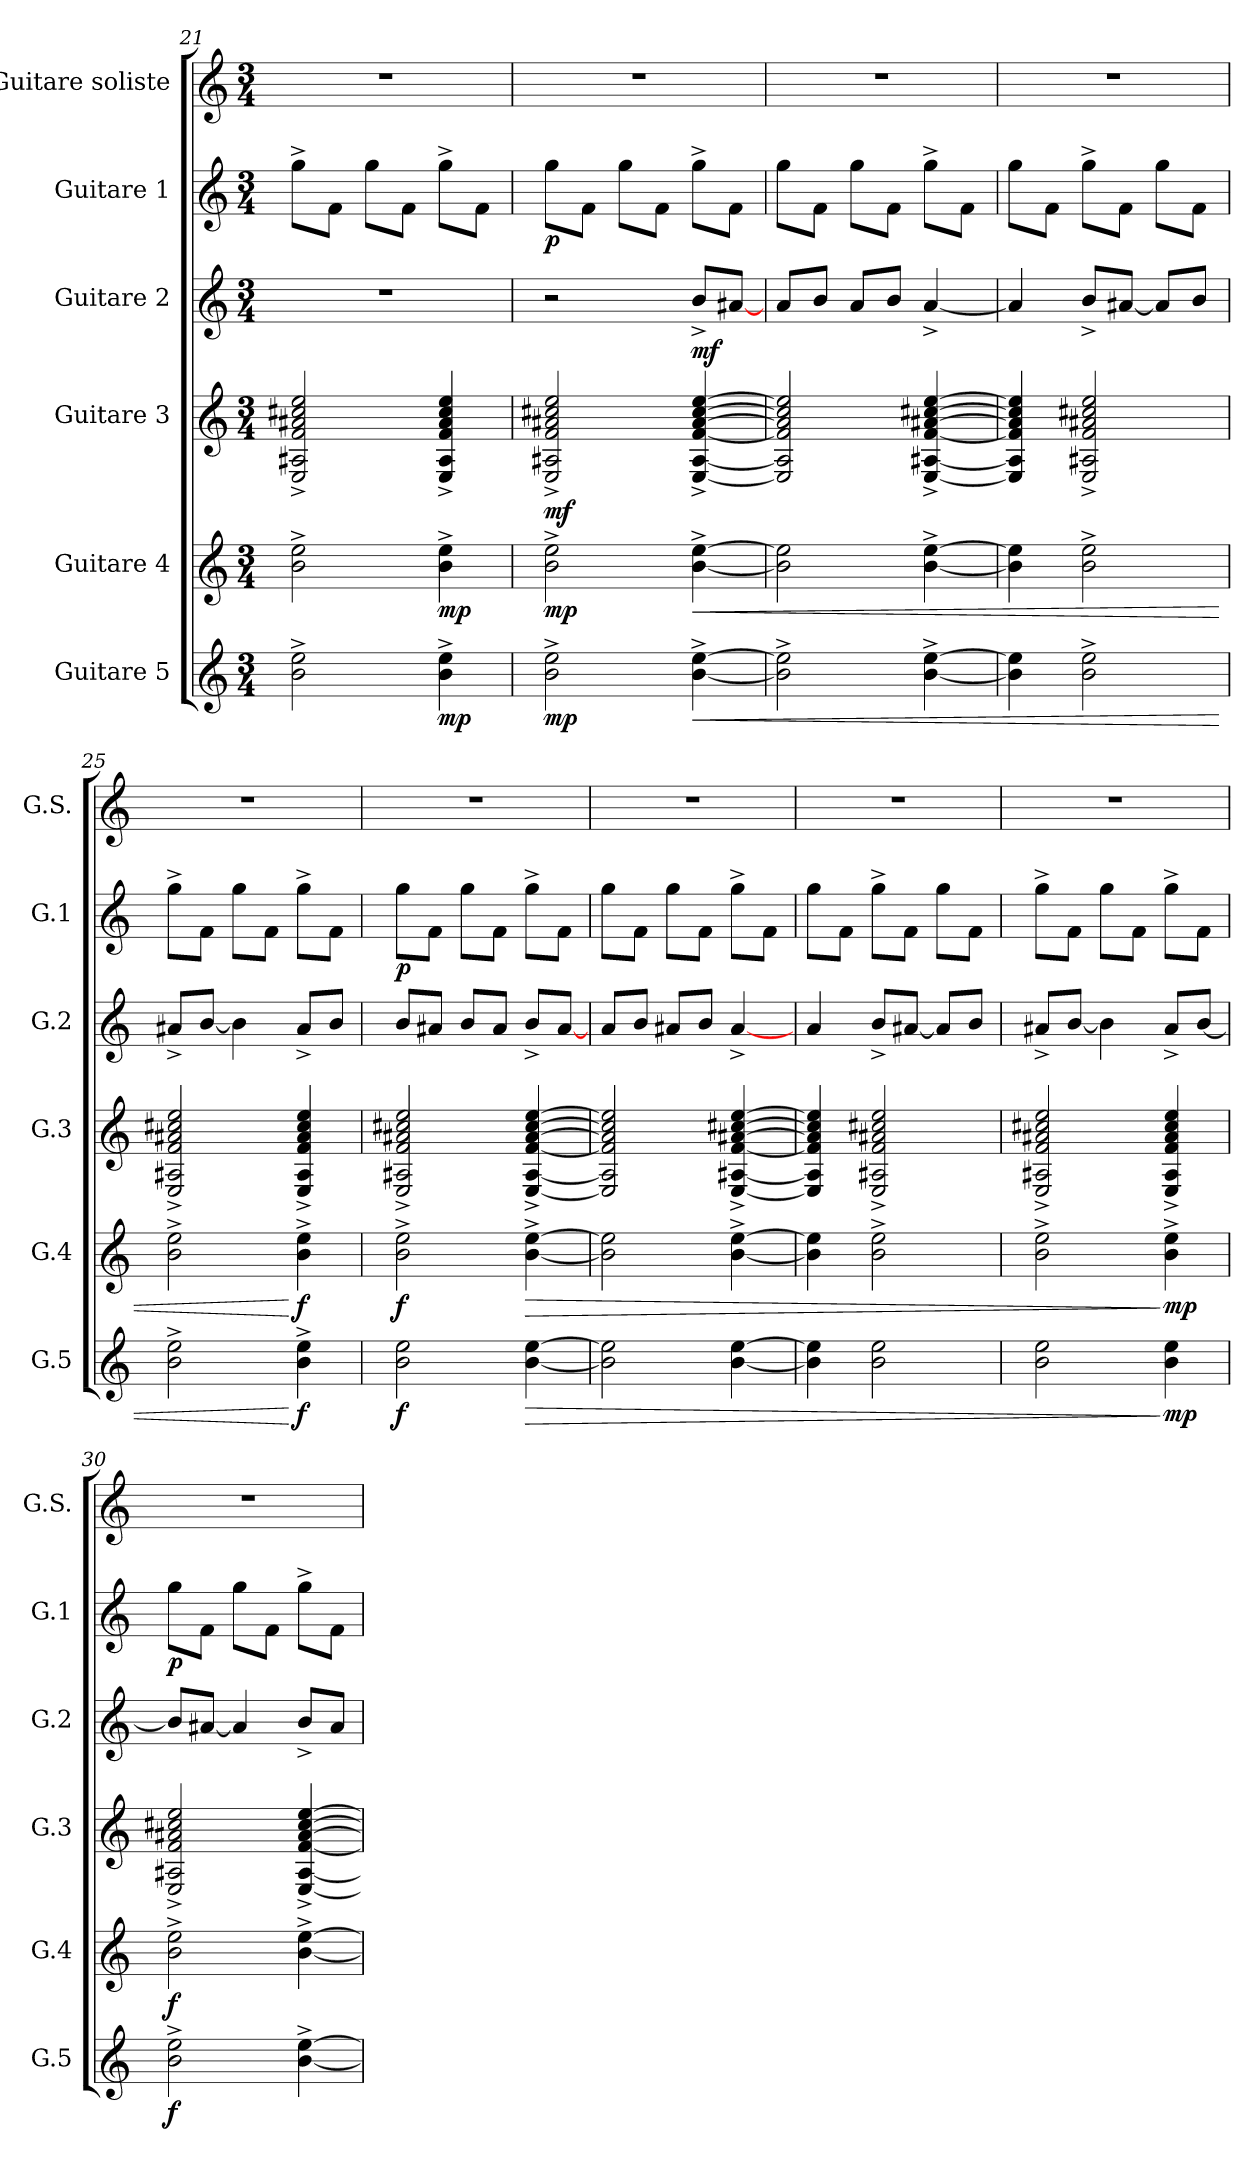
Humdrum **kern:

**kern	**dynam	**kern	**dynam	**kern	**dynam	**kern	**dynam	**kern	**dynam	**kern
*part6	*part6	*part5	*part5	*part4	*part4	*part3	*part3	*part2	*part2	*part1
*staff6	*staff6	*staff5	*staff5	*staff4	*staff4	*staff3	*staff3	*staff2	*staff2	*staff1
*I"Guitare 5	*	*I"Guitare 4	*	*I"Guitare 3	*	*I"Guitare 2	*	*I"Guitare 1	*	*I"Guitare soliste
*I'G.5	*	*I'G.4	*	*I'G.3	*	*I'G.2	*	*I'G.1	*	*I'G.S.
*clefG2	*	*clefG2	*	*clefG2	*	*clefG2	*	*clefG2	*	*clefG2
*ITrd7c12	*	*ITrd7c12	*	*ITrd7c12	*	*ITrd7c12	*	*ITrd7c12	*	*ITrd7c12
*k[]	*	*k[]	*	*k[]	*	*k[]	*	*k[]	*	*k[]
*C:	*	*C:	*	*C:	*	*C:	*	*C:	*	*C:
*M3/4	*	*M3/4	*	*M3/4	*	*M3/4	*	*M3/4	*	*M3/4
=21	=21	=21	=21	=21	=21	=21	=21	=21	=21	=21
2B\^> 2e\^>	.	2B\^> 2e\^>	.	2EE/^< 2AA#X/^< 2F/^< 2A#X/^< 2c#X/^< 2e/^<	.	2.r	.	8g^>\L	.	2.r
.	.	.	.	.	.	.	.	8F\J	.	.
.	.	.	.	.	.	.	.	8g\L	.	.
.	.	.	.	.	.	.	.	8F\J	.	.
!	!LO:DY:b	!	!LO:DY:b	!	!	!	!	!	!	!
4B\^> 4e\^>	mp	4B\^> 4e\^>	mp	4EE/^< 4AA#/^< 4F/^< 4A#/^< 4c#/^< 4e/^<	.	.	.	8g^>\L	.	.
.	.	.	.	.	.	.	.	8F\J	.	.
!!LO:LB:g=z
=22	=22	=22	=22	=22	=22	=22	=22	=22	=22	=22
!	!LO:DY:b	!	!LO:DY:b	!	!LO:DY:b	!	!	!	!LO:DY:b	!
2B\^> 2e\^>	mp	2B\^> 2e\^>	mp	2EE/^< 2AA#X/^< 2F/^< 2A#X/^< 2c#X/^< 2e/^<	mf	2r	.	8g\L	p	2.r
.	.	.	.	.	.	.	.	8F\J	.	.
.	.	.	.	.	.	.	.	8g\L	.	.
.	.	.	.	.	.	.	.	8F\J	.	.
!	!LO:HP:b	!	!LO:HP:b	!	!	!	!LO:DY:b	!	!	!
[4B\^> [4e\^>	<	[4B\^> [4e\^>	<	[4EE/^< [4AA#/^< [4F/^< [4A#/^< [4c#/^< [4e/^<	.	8B^</L	mf	8g^>\L	.	.
.	.	.	.	.	.	[8A#X/J	.	8F\J	.	.
=23	=23	=23	=23	=23	=23	=23	=23	=23	=23	=23
2B\]^> 2e\]^>	.	2B\] 2e\]	.	2EE/] 2AA#/] 2F/] 2A#/] 2c#/] 2e/]	.	8A/L	.	8g\L	.	2.r
.	.	.	.	.	.	8B/J	.	8F\J	.	.
.	.	.	.	.	.	8A/L	.	8g\L	.	.
.	.	.	.	.	.	8B/J	.	8F\J	.	.
[4B\^> [4e\^>	.	[4B\^> [4e\^>	.	[4EE/^< [4AA#X/^< [4F/^< [4A#X/^< [4c#X/^< [4e/^<	.	[4A^</	.	8g^>\L	.	.
.	.	.	.	.	.	.	.	8F\J	.	.
=24	=24	=24	=24	=24	=24	=24	=24	=24	=24	=24
4B\] 4e\]	.	4B\] 4e\]	.	4EE/] 4AA#/] 4F/] 4A#/] 4c#/] 4e/]	.	4A/]	.	8g\L	.	2.r
.	.	.	.	.	.	.	.	8F\J	.	.
2B\^> 2e\^>	.	2B\^> 2e\^>	.	2EE/^< 2AA#X/^< 2F/^< 2A#X/^< 2c#X/^< 2e/^<	.	8B^</L	.	8g^>\L	.	.
.	.	.	.	.	.	[8A#X/J	.	8F\J	.	.
.	.	.	.	.	.	8A#/L]	.	8g\L	.	.
.	.	.	.	.	.	8B/J	.	8F\J	.	.
=25	=25	=25	=25	=25	=25	=25	=25	=25	=25	=25
2B\^> 2e\^>	.	2B\^> 2e\^>	.	2EE/^< 2AA#X/^< 2F/^< 2A#X/^< 2c#X/^< 2e/^<	.	8A#X^</L	.	8g^>\L	.	2.r
.	.	.	.	.	.	[8B/J	.	8F\J	.	.
.	.	.	.	.	.	4B\]	.	8g\L	.	.
.	.	.	.	.	.	.	.	8F\J	.	.
!	!LO:DY:n=1:b	!	!LO:DY:n=1:b	!	!	!	!	!	!	!
4B\^> 4e\^>	[ f	4B\^> 4e\^>	[ f	4EE/^< 4AA#/^< 4F/^< 4A#/^< 4c#/^< 4e/^<	.	8A#^</L	.	8g^>\L	.	.
.	.	.	.	.	.	8B/J	.	8F\J	.	.
!!LO:PB:g=z
=26	=26	=26	=26	=26	=26	=26	=26	=26	=26	=26
!	!LO:DY:b	!	!LO:DY:b	!	!	!	!	!	!LO:DY:b	!
2B\ 2e\	f	2B\^> 2e\^>	f	2EE/^< 2AA#X/^< 2F/^< 2A#X/^< 2c#X/^< 2e/^<	.	8B/L	.	8g\L	p	2.r
.	.	.	.	.	.	8A#X/J	.	8F\J	.	.
.	.	.	.	.	.	8B/L	.	8g\L	.	.
.	.	.	.	.	.	8A#/J	.	8F\J	.	.
!	!LO:HP:b	!	!LO:HP:b	!	!	!	!	!	!	!
[4B\ [4e\	>	[4B\^> [4e\^>	>	[4EE/^< [4AA#/^< [4F/^< [4A#/^< [4c#/^< [4e/^<	.	8B^</L	.	8g^>\L	.	.
.	.	.	.	.	.	[8A#/J	.	8F\J	.	.
=27	=27	=27	=27	=27	=27	=27	=27	=27	=27	=27
2B\] 2e\]	.	2B\] 2e\]	.	2EE/] 2AA#/] 2F/] 2A#/] 2c#/] 2e/]	.	8A/L	.	8g\L	.	2.r
.	.	.	.	.	.	8B/J	.	8F\J	.	.
.	.	.	.	.	.	8A#X/L	.	8g\L	.	.
.	.	.	.	.	.	8B/J	.	8F\J	.	.
[4B\ [4e\	.	[4B\^> [4e\^>	.	[4EE/^< [4AA#X/^< [4F/^< [4A#X/^< [4c#X/^< [4e/^<	.	[4A#^</	.	8g^>\L	.	.
.	.	.	.	.	.	.	.	8F\J	.	.
=28	=28	=28	=28	=28	=28	=28	=28	=28	=28	=28
4B\] 4e\]	.	4B\] 4e\]	.	4EE/] 4AA#/] 4F/] 4A#/] 4c#/] 4e/]	.	4A/	.	8g\L	.	2.r
.	.	.	.	.	.	.	.	8F\J	.	.
2B\ 2e\	.	2B\^> 2e\^>	.	2EE/^< 2AA#X/^< 2F/^< 2A#X/^< 2c#X/^< 2e/^<	.	8B^</L	.	8g^>\L	.	.
.	.	.	.	.	.	[8A#X/J	.	8F\J	.	.
.	.	.	.	.	.	8A#/L]	.	8g\L	.	.
.	.	.	.	.	.	8B/J	.	8F\J	.	.
=29	=29	=29	=29	=29	=29	=29	=29	=29	=29	=29
2B\ 2e\	.	2B\^> 2e\^>	.	2EE/^< 2AA#X/^< 2F/^< 2A#X/^< 2c#X/^< 2e/^<	.	8A#X^</L	.	8g^>\L	.	2.r
.	.	.	.	.	.	[8B/J	.	8F\J	.	.
.	.	.	.	.	.	4B\]	.	8g\L	.	.
.	.	.	.	.	.	.	.	8F\J	.	.
!	!LO:DY:n=1:b	!	!LO:DY:n=1:b	!	!	!	!	!	!	!
4B\ 4e\	] mp	4B\^> 4e\^>	] mp	4EE/^< 4AA#/^< 4F/^< 4A#/^< 4c#/^< 4e/^<	.	8A#^</L	.	8g^>\L	.	.
.	.	.	.	.	.	[8B/J	.	8F\J	.	.
!!LO:LB:g=z
=30	=30	=30	=30	=30	=30	=30	=30	=30	=30	=30
!	!LO:DY:b	!	!LO:DY:b	!	!	!	!	!	!LO:DY:b	!
2B\^> 2e\^>	f	2B\^> 2e\^>	f	2EE/^< 2AA#X/^< 2F/^< 2A#X/^< 2c#X/^< 2e/^<	.	8B/L]	.	8g\L	p	2.r
.	.	.	.	.	.	[8A#X/J	.	8F\J	.	.
.	.	.	.	.	.	4A#/]	.	8g\L	.	.
.	.	.	.	.	.	.	.	8F\J	.	.
[4B\^> [4e\^>	.	[4B\^> [4e\^>	.	[4EE/^< [4AA#/^< [4F/^< [4A#/^< [4c#/^< [4e/^<	.	8B^</L	.	8g^>\L	.	.
.	.	.	.	.	.	8A#/J	.	8F\J	.	.
=	=	=	=	=	=	=	=	=	=	=
*-	*-	*-	*-	*-	*-	*-	*-	*-	*-	*-
